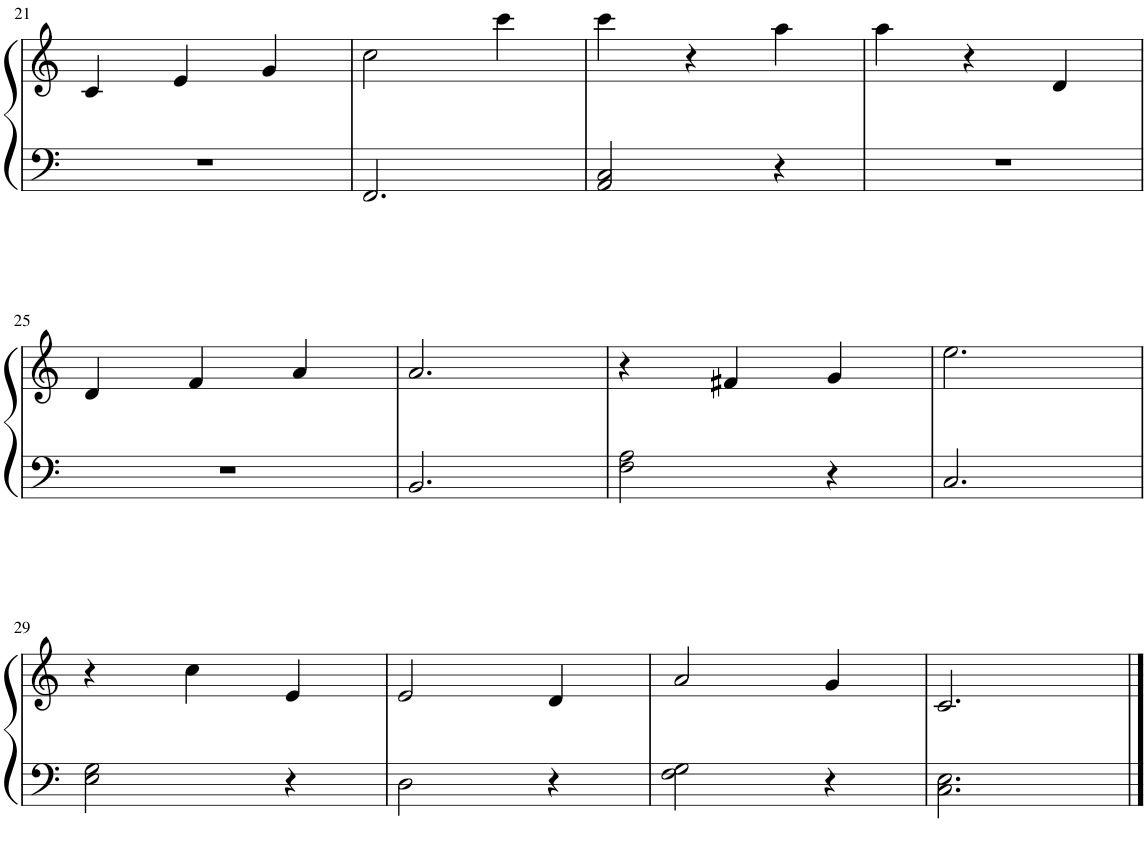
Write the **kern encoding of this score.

**kern	**kern
*part1	*part1
*staff2	*staff1
*I"钢琴	*
!!LO:PB:g=z
*clefF4	*clefG2
*k[]	*k[]
*M3/4	*M3/4
=21	=21
2.r	4c/
.	4e/
.	4g/
=22	=22
2.FF/	2cc\
.	4ccc\
=23	=23
2AA/ 2C/	4ccc\
.	4r
4r	4aa\
=24	=24
2.r	4aa\
.	4r
.	4d/
!!LO:LB:g=z
=25	=25
2.r	4d/
.	4f/
.	4a/
=26	=26
2.BB/	2.a/
=27	=27
2F\ 2A\	4r
.	4f#X/
4r	4g/
=28	=28
2.C/	2.ee\
!!LO:LB:g=z
=29	=29
2E\ 2G\	4r
.	4cc\
4r	4e/
=30	=30
2D\	2e/
4r	4d/
=31	=31
2F\ 2G\	2a/
4r	4g/
=32	=32
2.C\ 2.E\	2.c/
==	==
*-	*-
